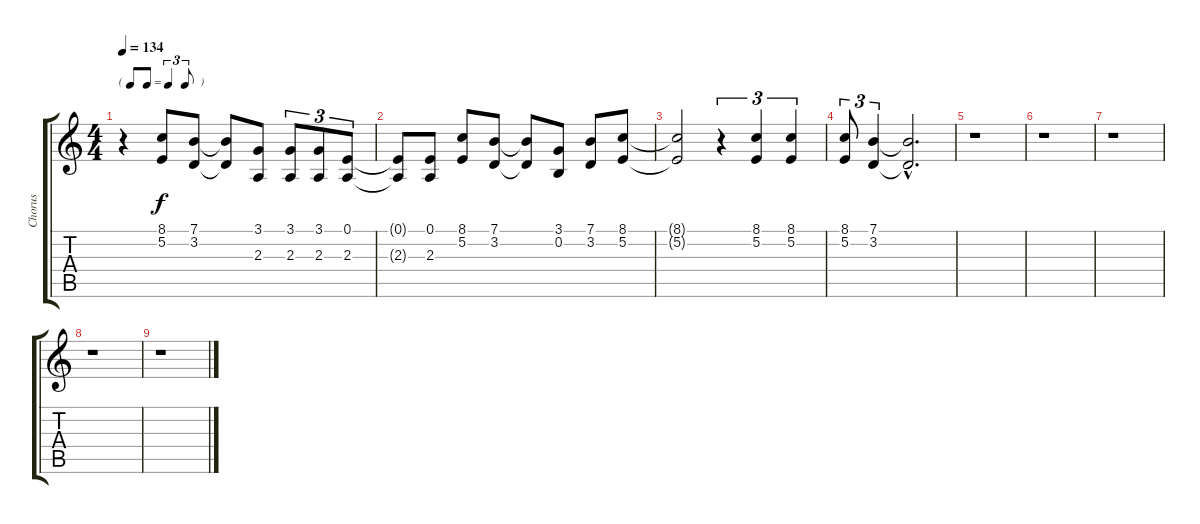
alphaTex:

\track ("Chorus" "Chorus") {instrument sopranosax}
\staff {score tabs}
\tuning (E4 B3 G3 D3 A2 E2) {hide}
\ts (4 4)
\tf triplet8th
\tempo 134
\clef g2
\ks c
r.4{dy f} (8.1 5.2).8 (7.1 3.2).8 (7.1{t} 3.2{t}).8 (3.1 2.3).8 (3.1 2.3).8{tu (3 2)} (3.1 2.3).8{tu (3 2)} (0.1 2.3).8{tu (3 2)} |
(0.1{t} 2.3{t}).8 (0.1 2.3).8 (8.1 5.2).8 (7.1 3.2).8 (7.1{t} 3.2{t}).8 (3.1 0.2).8 (7.1 3.2).8 (8.1 5.2).8 |
(8.1{t} 5.2{t}).2 r.4{tu (3 2)} (8.1 5.2).4{tu (3 2)} (8.1 5.2).4{tu (3 2)} |
(8.1 5.2).8{tu (3 2)} (7.1 3.2).4{tu (3 2)} (7.1{hac t} 3.2{hac t}).2{d} |
r.1 |
r.1 |
r.1 |
r.1 |
r.1
